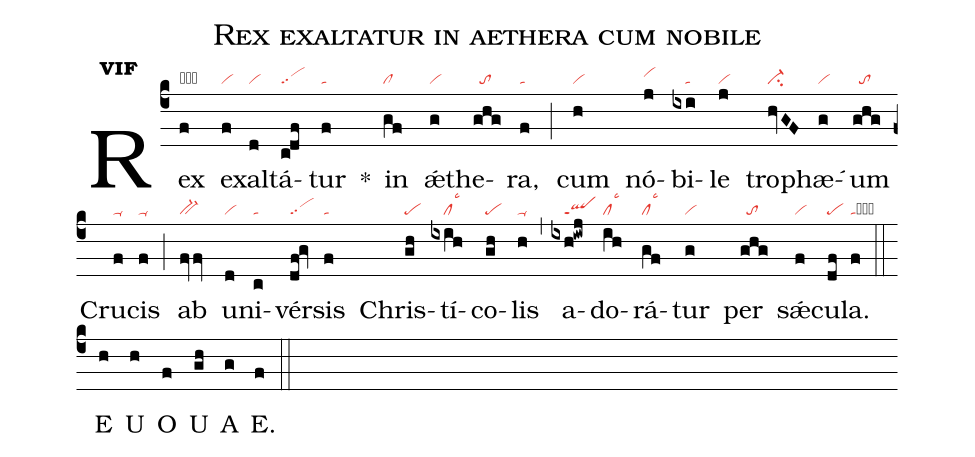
name:Rex exaltatur in aethera cum nobile;
office-part:an;
mode:6f;
nabc-lines:1;
%%
initial-style: 1;
name: Rex exaltatur in aethera cum nobile;
mode: 6;
office-part: Antiphona;
annotation: Ant.;
annotation: vi f;
nabc-lines: 1;
%%
(c4) Rex(f|obvi) ex(f|vi)al(d|vi)tá(cdf|sc)tur(f|ta) <sp>*</sp>() in(gf|cl) ǽ(g|vi)the(ghg|//to)ra,(f|ta) (;) cum(h|vi) nó(j|vihi)bi(ixi|////ta)le(j|vi) tro(hvGF|ci-)phæ(g|vi)́um(ghg|//to) Cru(f|ta-)cis(f|ta-) (;) ab(fvfv|bv-) u(d|vi)ni(c|ta)vér(df!gv|sc)sis(f|ta) Chris(gh|pe)tí(ixih|////cllsc3)co(gh|pe)lis(h|ta-) (,) a(ixh!iwj|////qlppt1)do(ih|cllsc3)rá(gf|cllsc3)tur(g|vi) per(ghg|//to) sǽ(f|vi)cu(df|pe)la.(f|tacb) (::)
<eu> E(h) U(h) O(f) U(gh) A(g) E.(f) </eu> (::)
